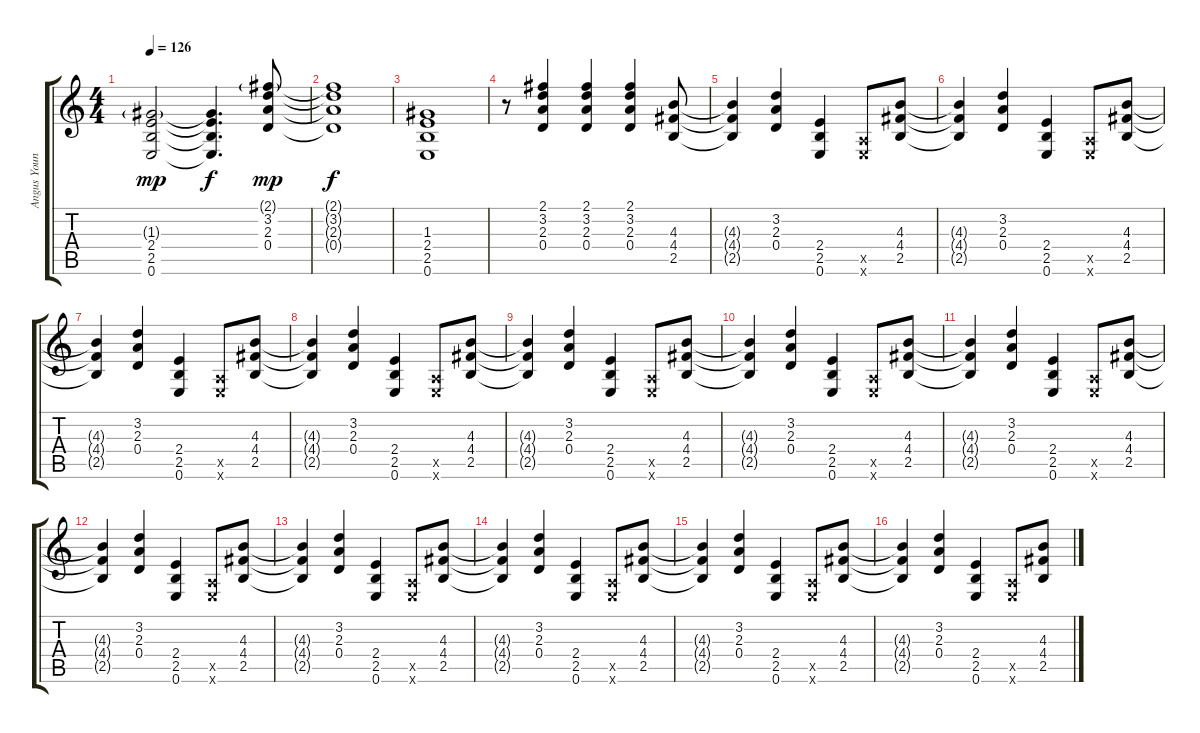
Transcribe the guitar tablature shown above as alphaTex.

\track ("Angus Young" "Angus Youn") {instrument distortionguitar}
\staff {score tabs}
\tuning (E4 B3 G3 D3 A2 E2) {hide}
\ts (4 4)
\tempo 126
\clef g2
\ks c
(1.3{g} 2.4 2.5 0.6).2{dy mp} (1.3{t} 2.4{t} 2.5{t} 0.6{t}).4{d dy f} (2.1{g} 3.2 2.3 0.4).8{dy mp} |
(2.1{t} 3.2{t} 2.3{t} 0.4{t}).1{dy f} |
(1.3 2.4 2.5 0.6).1 |
r.8 (2.1 3.2 2.3 0.4).4 (2.1 3.2 2.3 0.4).4 (2.1 3.2 2.3 0.4).4 (4.3 4.4 2.5).8 |
(4.3{t} 4.4{t} 2.5{t}).4 (3.2 2.3 0.4).4 (2.4 2.5 0.6).4 (0.5{x} 0.6{x}).8 (4.3 4.4 2.5).8 |
(4.3{t} 4.4{t} 2.5{t}).4 (3.2 2.3 0.4).4 (2.4 2.5 0.6).4 (0.5{x} 0.6{x}).8 (4.3 4.4 2.5).8 |
(4.3{t} 4.4{t} 2.5{t}).4 (3.2 2.3 0.4).4 (2.4 2.5 0.6).4 (0.5{x} 0.6{x}).8 (4.3 4.4 2.5).8 |
(4.3{t} 4.4{t} 2.5{t}).4 (3.2 2.3 0.4).4 (2.4 2.5 0.6).4 (0.5{x} 0.6{x}).8 (4.3 4.4 2.5).8 |
(4.3{t} 4.4{t} 2.5{t}).4 (3.2 2.3 0.4).4 (2.4 2.5 0.6).4 (0.5{x} 0.6{x}).8 (4.3 4.4 2.5).8 |
(4.3{t} 4.4{t} 2.5{t}).4 (3.2 2.3 0.4).4 (2.4 2.5 0.6).4 (0.5{x} 0.6{x}).8 (4.3 4.4 2.5).8 |
(4.3{t} 4.4{t} 2.5{t}).4 (3.2 2.3 0.4).4 (2.4 2.5 0.6).4 (0.5{x} 0.6{x}).8 (4.3 4.4 2.5).8 |
(4.3{t} 4.4{t} 2.5{t}).4 (3.2 2.3 0.4).4 (2.4 2.5 0.6).4 (0.5{x} 0.6{x}).8 (4.3 4.4 2.5).8 |
(4.3{t} 4.4{t} 2.5{t}).4 (3.2 2.3 0.4).4 (2.4 2.5 0.6).4 (0.5{x} 0.6{x}).8 (4.3 4.4 2.5).8 |
(4.3{t} 4.4{t} 2.5{t}).4 (3.2 2.3 0.4).4 (2.4 2.5 0.6).4 (0.5{x} 0.6{x}).8 (4.3 4.4 2.5).8 |
(4.3{t} 4.4{t} 2.5{t}).4 (3.2 2.3 0.4).4 (2.4 2.5 0.6).4 (0.5{x} 0.6{x}).8 (4.3 4.4 2.5).8 |
(4.3{t} 4.4{t} 2.5{t}).4 (3.2 2.3 0.4).4 (2.4 2.5 0.6).4 (0.5{x} 0.6{x}).8 (4.3 4.4 2.5).8
